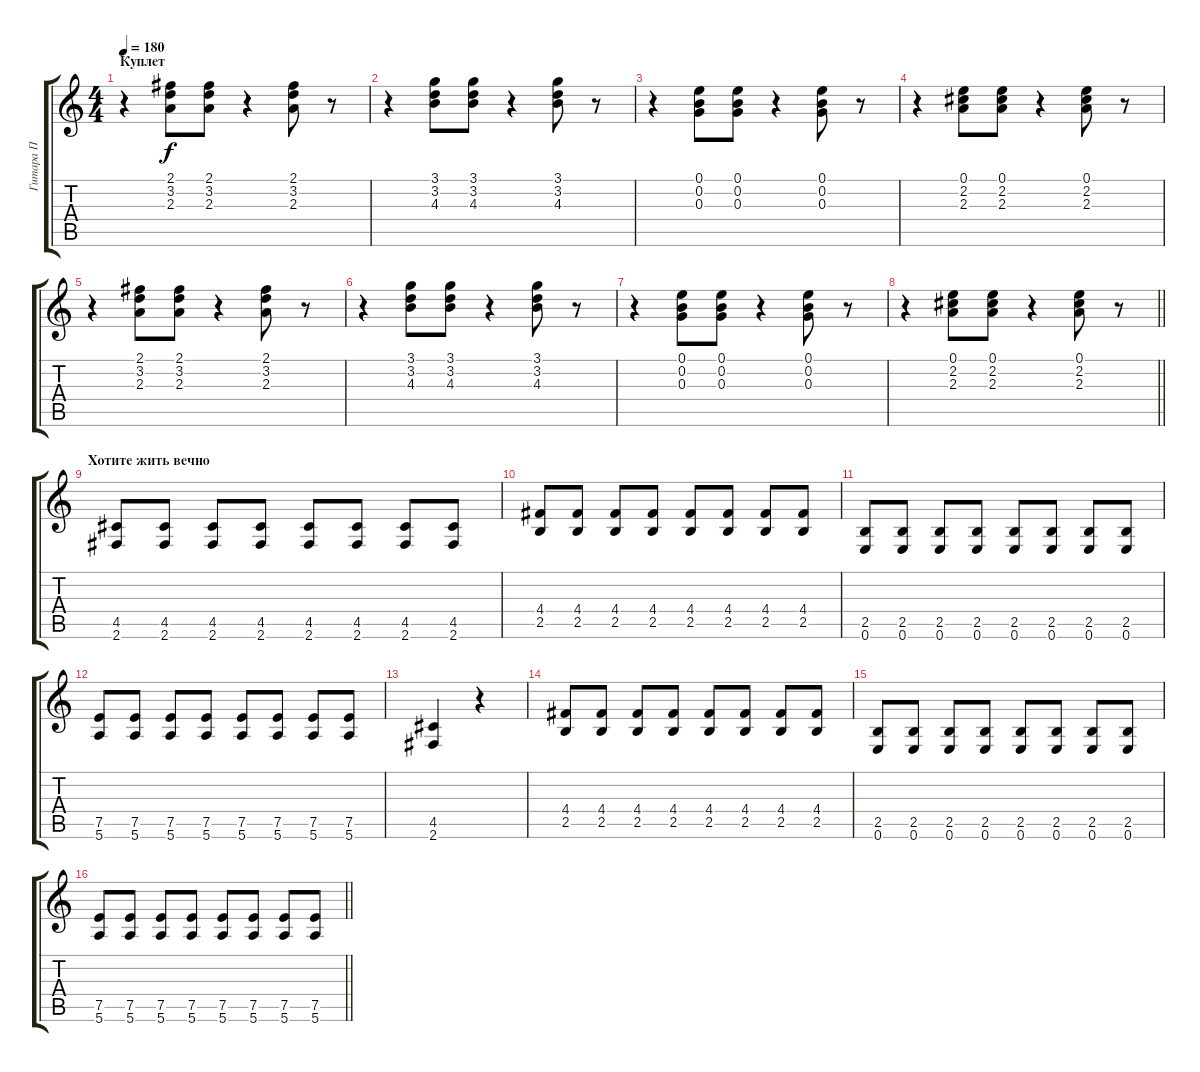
\track ("Гитара П" "Гитара П") {instrument distortionguitar}
\staff {score tabs}
\tuning (E4 B3 G3 D3 A2 E2) {hide}
\ts (4 4)
\section ("" "Куплет")
\tempo 180
\clef g2
\ks c
r.4{dy f} (2.1 3.2 2.3).8 (2.1 3.2 2.3).8 r.4 (2.1 3.2 2.3).8 r.8 |
r.4 (3.1 3.2 4.3).8 (3.1 3.2 4.3).8 r.4 (3.1 3.2 4.3).8 r.8 |
r.4 (0.1 0.2 0.3).8 (0.1 0.2 0.3).8 r.4 (0.1 0.2 0.3).8 r.8 |
r.4 (0.1 2.2 2.3).8 (0.1 2.2 2.3).8 r.4 (0.1 2.2 2.3).8 r.8 |
r.4 (2.1 3.2 2.3).8 (2.1 3.2 2.3).8 r.4 (2.1 3.2 2.3).8 r.8 |
r.4 (3.1 3.2 4.3).8 (3.1 3.2 4.3).8 r.4 (3.1 3.2 4.3).8 r.8 |
r.4 (0.1 0.2 0.3).8 (0.1 0.2 0.3).8 r.4 (0.1 0.2 0.3).8 r.8 |
\barLineRight lightlight
r.4 (0.1 2.2 2.3).8 (0.1 2.2 2.3).8 r.4 (0.1 2.2 2.3).8 r.8 |
\section ("" "Хотите жить вечно")
(4.5 2.6).8 (4.5 2.6).8 (4.5 2.6).8 (4.5 2.6).8 (4.5 2.6).8 (4.5 2.6).8 (4.5 2.6).8 (4.5 2.6).8 |
(4.4 2.5).8 (4.4 2.5).8 (4.4 2.5).8 (4.4 2.5).8 (4.4 2.5).8 (4.4 2.5).8 (4.4 2.5).8 (4.4 2.5).8 |
(2.5 0.6).8 (2.5 0.6).8 (2.5 0.6).8 (2.5 0.6).8 (2.5 0.6).8 (2.5 0.6).8 (2.5 0.6).8 (2.5 0.6).8 |
(7.5 5.6).8 (7.5 5.6).8 (7.5 5.6).8 (7.5 5.6).8 (7.5 5.6).8 (7.5 5.6).8 (7.5 5.6).8 (7.5 5.6).8 |
(4.5 2.6).4 r.4 |
(4.4 2.5).8 (4.4 2.5).8 (4.4 2.5).8 (4.4 2.5).8 (4.4 2.5).8 (4.4 2.5).8 (4.4 2.5).8 (4.4 2.5).8 |
(2.5 0.6).8 (2.5 0.6).8 (2.5 0.6).8 (2.5 0.6).8 (2.5 0.6).8 (2.5 0.6).8 (2.5 0.6).8 (2.5 0.6).8 |
\barLineRight lightlight
(7.5 5.6).8 (7.5 5.6).8 (7.5 5.6).8 (7.5 5.6).8 (7.5 5.6).8 (7.5 5.6).8 (7.5 5.6).8 (7.5 5.6).8
